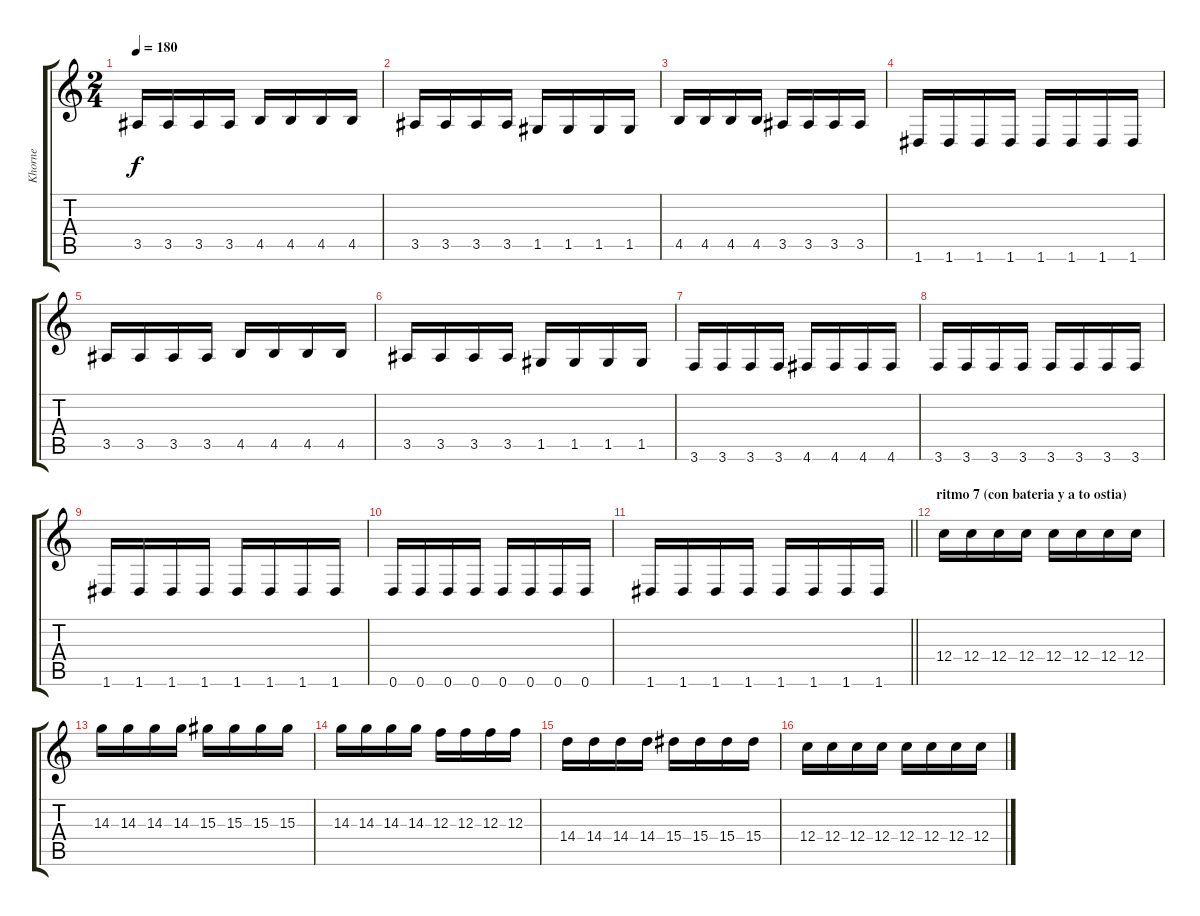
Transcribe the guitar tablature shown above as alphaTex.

\track ("Khorne" "Khorne") {instrument overdrivenguitar}
\staff {score tabs}
\tuning (D4 A3 F3 C3 G2 D2) {hide}
\ts (2 4)
\tempo 180
\clef g2
\ks c
3.5.16{dy f} 3.5.16 3.5.16 3.5.16 4.5.16 4.5.16 4.5.16 4.5.16 |
3.5.16 3.5.16 3.5.16 3.5.16 1.5.16 1.5.16 1.5.16 1.5.16 |
4.5.16 4.5.16 4.5.16 4.5.16 3.5.16 3.5.16 3.5.16 3.5.16 |
1.6.16 1.6.16 1.6.16 1.6.16 1.6.16 1.6.16 1.6.16 1.6.16 |
3.5.16 3.5.16 3.5.16 3.5.16 4.5.16 4.5.16 4.5.16 4.5.16 |
3.5.16 3.5.16 3.5.16 3.5.16 1.5.16 1.5.16 1.5.16 1.5.16 |
3.6.16 3.6.16 3.6.16 3.6.16 4.6.16 4.6.16 4.6.16 4.6.16 |
3.6.16 3.6.16 3.6.16 3.6.16 3.6.16 3.6.16 3.6.16 3.6.16 |
1.6.16 1.6.16 1.6.16 1.6.16 1.6.16 1.6.16 1.6.16 1.6.16 |
0.6.16 0.6.16 0.6.16 0.6.16 0.6.16 0.6.16 0.6.16 0.6.16 |
\barLineRight lightlight
1.6.16 1.6.16 1.6.16 1.6.16 1.6.16 1.6.16 1.6.16 1.6.16 |
\section ("" "ritmo 7 (con bateria y a to ostia)")
12.4.16 12.4.16 12.4.16 12.4.16 12.4.16 12.4.16 12.4.16 12.4.16 |
14.3.16 14.3.16 14.3.16 14.3.16 15.3.16 15.3.16 15.3.16 15.3.16 |
14.3.16 14.3.16 14.3.16 14.3.16 12.3.16 12.3.16 12.3.16 12.3.16 |
14.4.16 14.4.16 14.4.16 14.4.16 15.4.16 15.4.16 15.4.16 15.4.16 |
12.4.16 12.4.16 12.4.16 12.4.16 12.4.16 12.4.16 12.4.16 12.4.16
